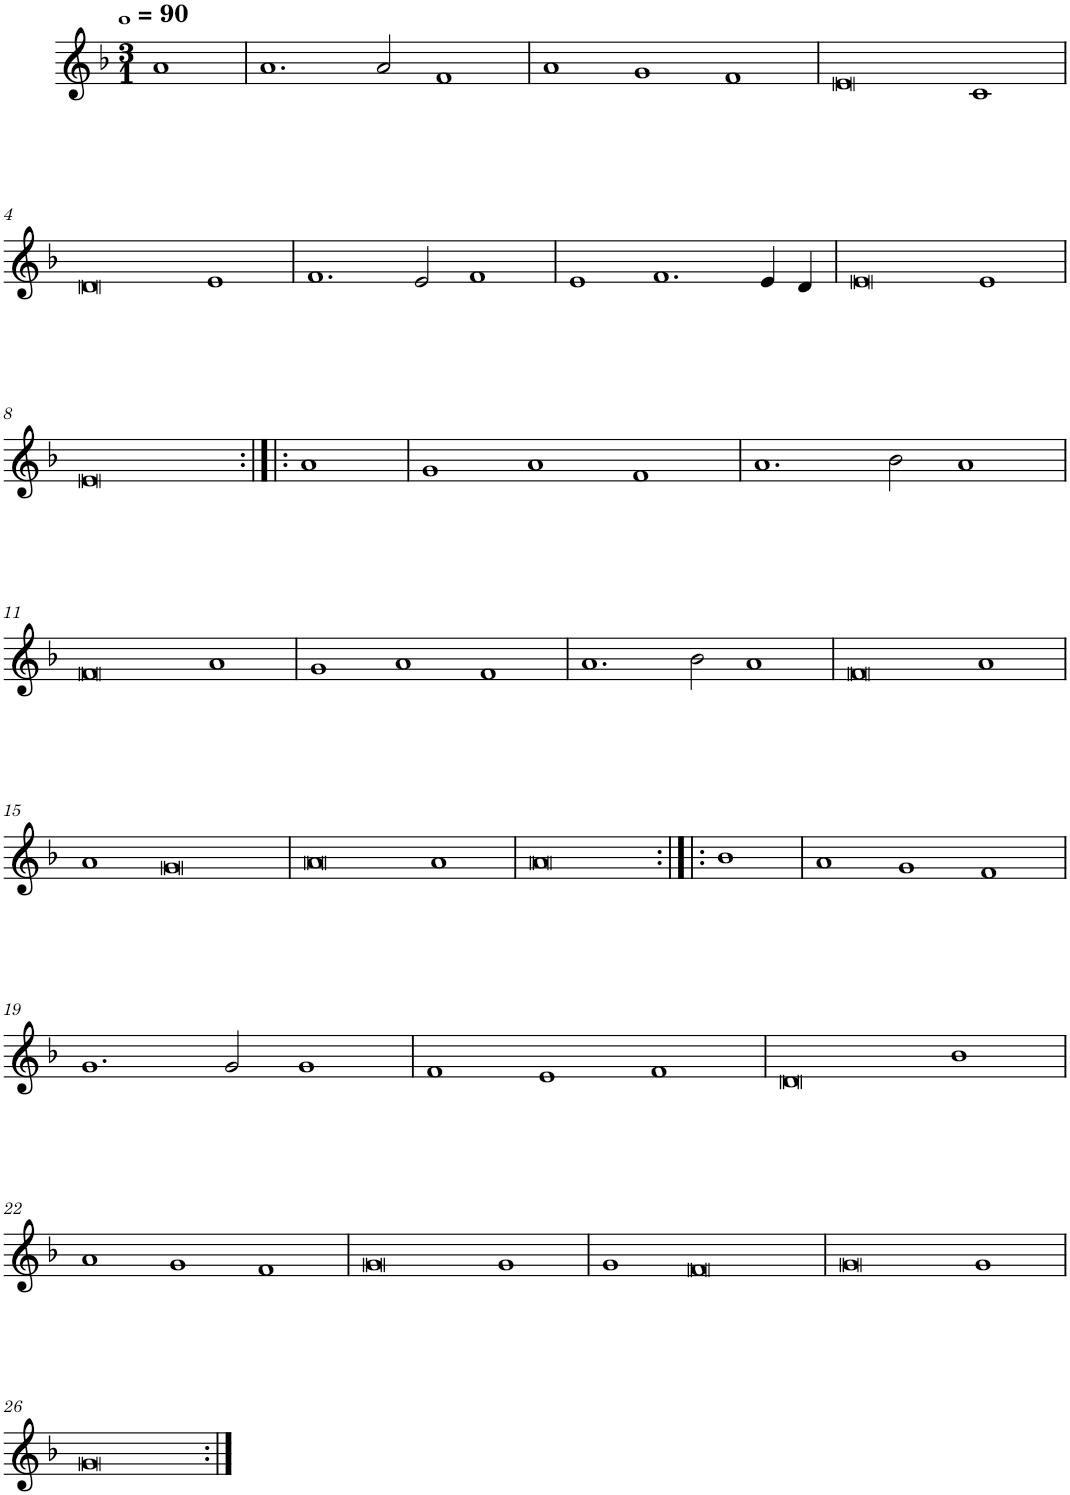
**kern
*part1
*staff1
*I"Quatre parties
*clefG2
*k[b-]
*M3/1
*MM360
=
1a
=1
1.a
2a/
1f
=2
1a
1g
1f
=3
0e
1c
!!LO:LB:g=z
=4
0d
1e
=5
1.f
2e/
1f
=6
1e
1.f
4e/
4d/
=7
0e
1e
!!LO:LB:g=z
=8
0e
1a
=9
1g
1a
1f
=10
1.a
2b-\
1a
!!LO:LB:g=z
=11
0f
1a
=12
1g
1a
1f
=13
1.a
2b-\
1a
=14
0f
1a
!!LO:LB:g=z
=15
1a
0g
=16
0a
1a
=17
0a
1b-
=18
1a
1g
1f
!!LO:LB:g=z
=19
1.g
2g/
1g
=20
1f
1e
1f
=21
0d
1b-
!!LO:LB:g=z
=22
1a
1g
1f
=23
0g
1g
=24
1g
0f
=25
0g
1g
!!LO:LB:g=z
=26
0g
=:|!
*-
